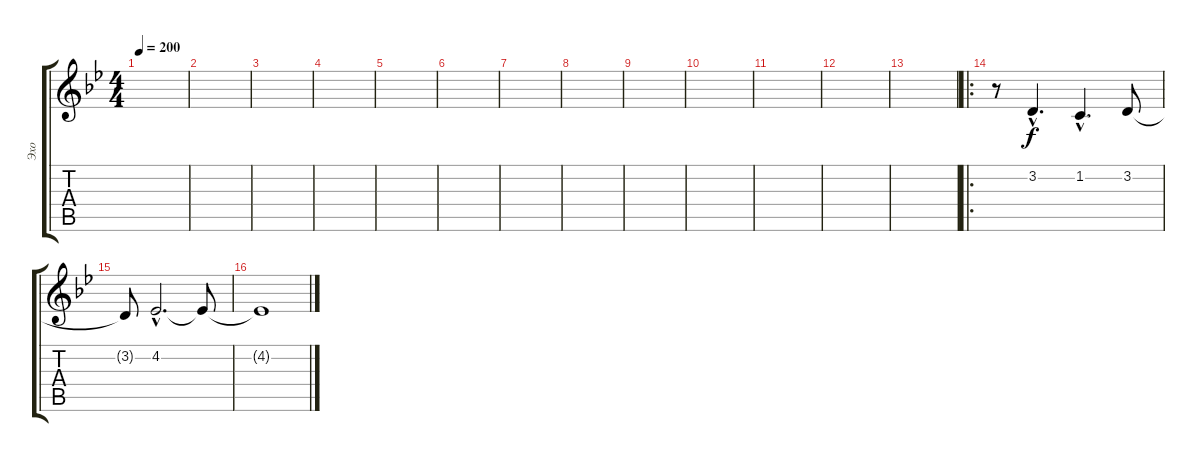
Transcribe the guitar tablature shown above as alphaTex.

\track ("Эхо" "Эхо") {instrument tenorsax}
\staff {score tabs}
\tuning (E4 B3 G3 D3 A2 E2) {hide}
\ts (4 4)
\tempo 200
\clef g2
\ks bb
|
|
|
|
|
|
|
|
|
|
|
|
|
\ro
r.8 3.2{hac}.4{d} 1.2{hac}.4{d} 3.2.8 |
3.2{t}.8 4.2{hac}.2{d} 4.2{t}.8 |
4.2{t}.1
